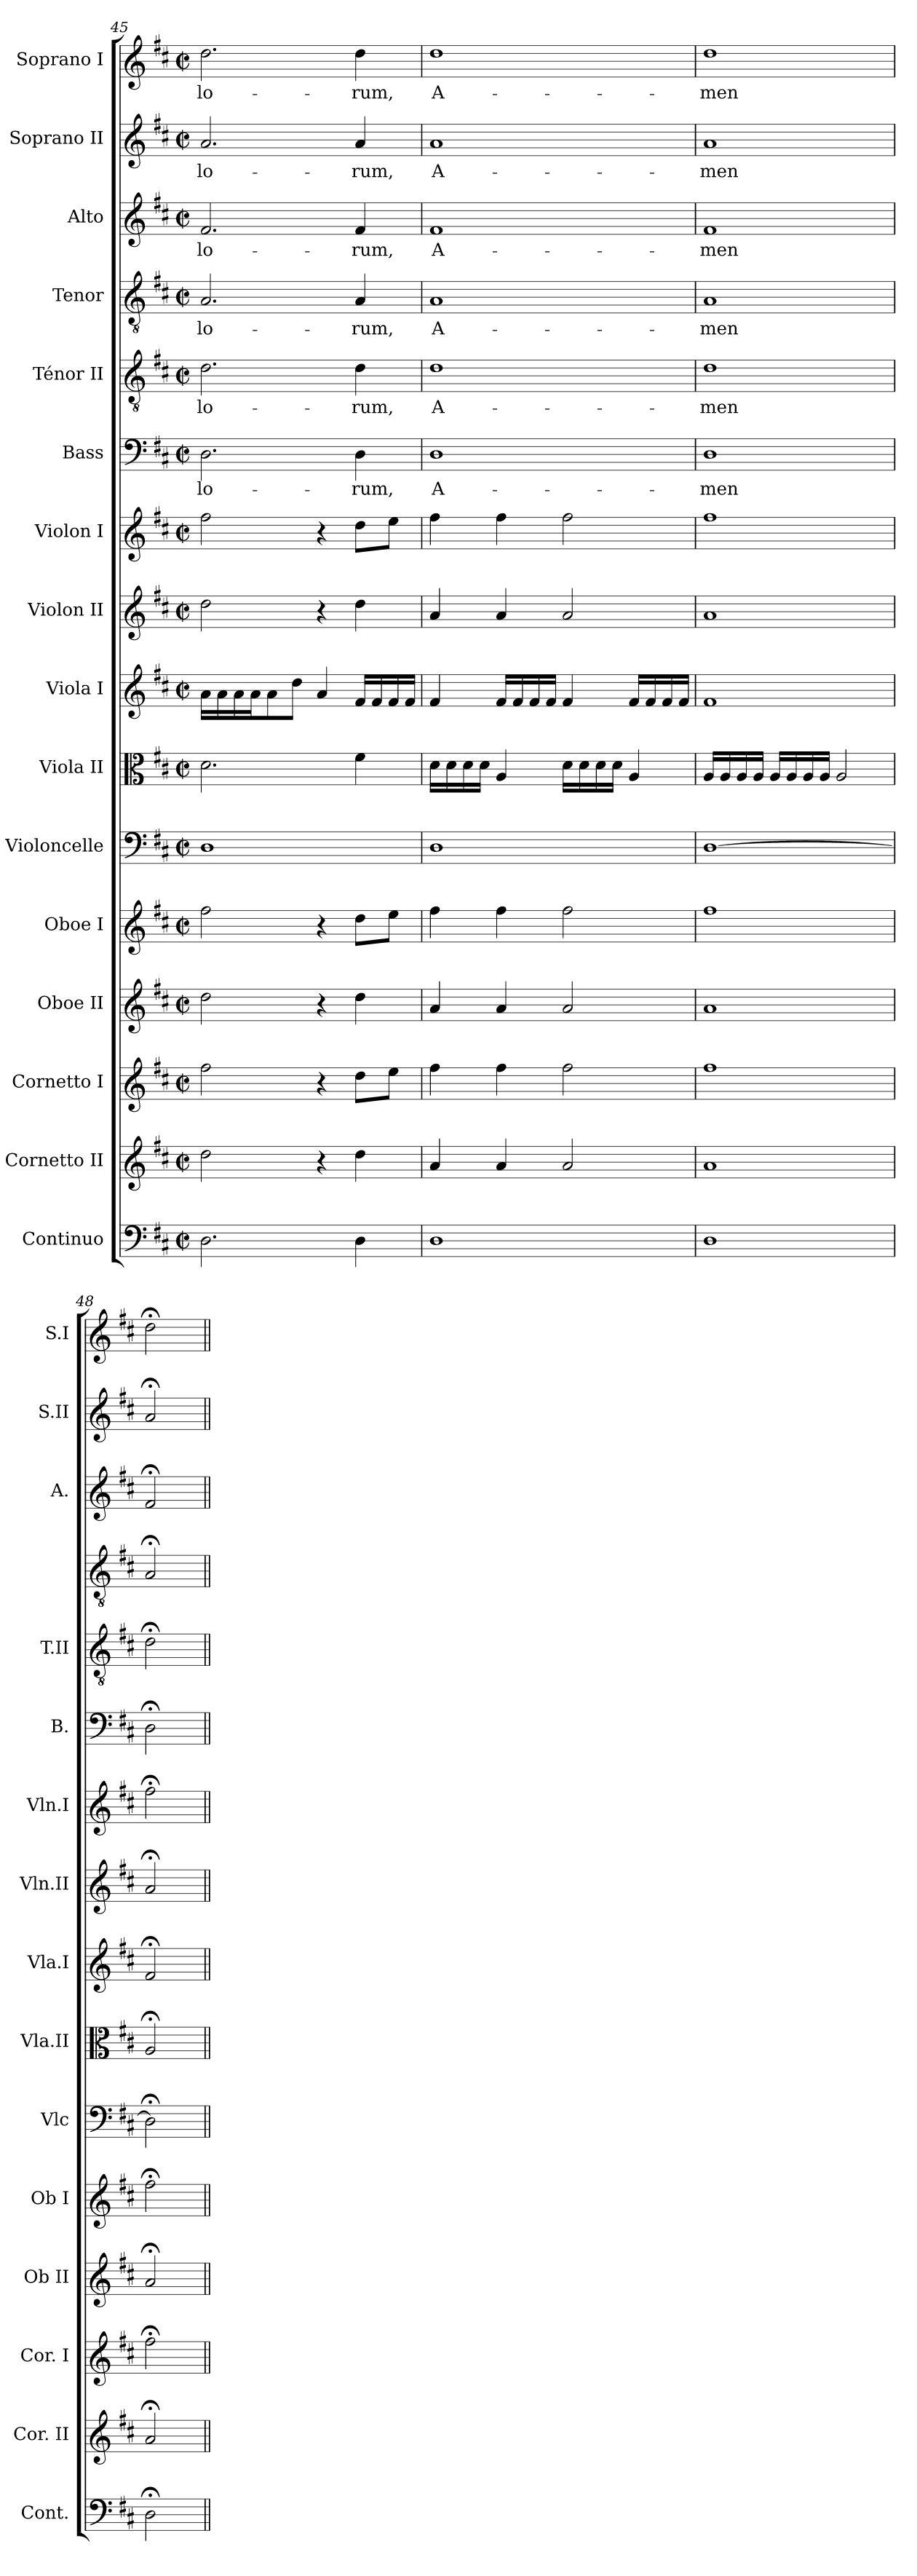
**kern	**kern	**kern	**kern	**kern	**kern	**kern	**kern	**kern	**kern	**kern	**text	**kern	**text	**kern	**text	**kern	**text	**kern	**text	**kern	**text
*part16	*part15	*part14	*part13	*part12	*part11	*part10	*part9	*part8	*part7	*part6	*part6	*part5	*part5	*part4	*part4	*part3	*part3	*part2	*part2	*part1	*part1
*staff16	*staff15	*staff14	*staff13	*staff12	*staff11	*staff10	*staff9	*staff8	*staff7	*staff6	*staff6	*staff5	*staff5	*staff4	*staff4	*staff3	*staff3	*staff2	*staff2	*staff1	*staff1
*I"Continuo	*I"Cornetto II	*I"Cornetto I	*I"Oboe II	*I"Oboe I	*I"Violoncelle	*I"Viola II	*I"Viola I	*I"Violon II	*I"Violon I	*I"Bass	*	*I"Ténor II	*	*I"Tenor	*	*I"Alto	*	*I"Soprano II	*	*I"Soprano I	*
*I'Cont.	*I'Cor. II	*I'Cor. I	*I'Ob II	*I'Ob I	*I'Vlc	*I'Vla.II	*I'Vla.I	*I'Vln.II	*I'Vln.I	*I'B.	*	*I'T.II	*	*	*	*I'A.	*	*I'S.II	*	*I'S.I	*
*clefF4	*clefG2	*clefG2	*clefG2	*clefG2	*clefF4	*clefC3	*clefG2	*clefG2	*clefG2	*clefF4	*	*clefGv2	*	*clefGv2	*	*clefG2	*	*clefG2	*	*clefG2	*
*k[f#c#]	*k[f#c#]	*k[f#c#]	*k[f#c#]	*k[f#c#]	*k[f#c#]	*k[f#c#]	*k[f#c#]	*k[f#c#]	*k[f#c#]	*k[f#c#]	*	*k[f#c#]	*	*k[f#c#]	*	*k[f#c#]	*	*k[f#c#]	*	*k[f#c#]	*
*M2/2	*M2/2	*M2/2	*M2/2	*M2/2	*M2/2	*M2/2	*M2/2	*M2/2	*M2/2	*M2/2	*	*M2/2	*	*M2/2	*	*M2/2	*	*M2/2	*	*M2/2	*
*met(c|)	*met(c|)	*met(c|)	*met(c|)	*met(c|)	*met(c|)	*met(c|)	*met(c|)	*met(c|)	*met(c|)	*met(c|)	*	*met(c|)	*	*met(c|)	*	*met(c|)	*	*met(c|)	*	*met(c|)	*
=45	=45	=45	=45	=45	=45	=45	=45	=45	=45	=45	=45	=45	=45	=45	=45	=45	=45	=45	=45	=45	=45
!	!	!	!	!	!	!	!	!	!	!	!LO:LY:b	!	!LO:LY:b	!	!LO:LY:b	!	!LO:LY:b	!	!LO:LY:b	!	!LO:LY:b
2.D\	2dd\	2ff#\	2dd\	2ff#\	1D	2.d\	16a\LL	2dd\	2ff#\	2.D\	-lo-	2.d\	-lo-	2.A/	-lo-	2.f#/	-lo-	2.a/	-lo-	2.dd\	-lo-
.	.	.	.	.	.	.	16a\	.	.	.	.	.	.	.	.	.	.	.	.	.	.
.	.	.	.	.	.	.	16a\	.	.	.	.	.	.	.	.	.	.	.	.	.	.
.	.	.	.	.	.	.	16a\J	.	.	.	.	.	.	.	.	.	.	.	.	.	.
.	.	.	.	.	.	.	8a\	.	.	.	.	.	.	.	.	.	.	.	.	.	.
.	.	.	.	.	.	.	8dd\J	.	.	.	.	.	.	.	.	.	.	.	.	.	.
.	4r	4r	4r	4r	.	.	4a/	4r	4r	.	.	.	.	.	.	.	.	.	.	.	.
!	!	!	!	!	!	!	!	!	!	!	!LO:LY:b	!	!LO:LY:b	!	!LO:LY:b	!	!LO:LY:b	!	!LO:LY:b	!	!LO:LY:b
4D\	4dd\	8dd\L	4dd\	8dd\L	.	4f#\	16f#/LL	4dd\	8dd\L	4D\	-rum,	4d\	-rum,	4A/	-rum,	4f#/	-rum,	4a/	-rum,	4dd\	-rum,
.	.	.	.	.	.	.	16f#/	.	.	.	.	.	.	.	.	.	.	.	.	.	.
.	.	8ee\J	.	8ee\J	.	.	16f#/	.	8ee\J	.	.	.	.	.	.	.	.	.	.	.	.
.	.	.	.	.	.	.	16f#/JJ	.	.	.	.	.	.	.	.	.	.	.	.	.	.
=46	=46	=46	=46	=46	=46	=46	=46	=46	=46	=46	=46	=46	=46	=46	=46	=46	=46	=46	=46	=46	=46
!	!	!	!	!	!	!	!	!	!	!	!LO:LY:b	!	!LO:LY:b	!	!LO:LY:b	!	!LO:LY:b	!	!LO:LY:b	!	!LO:LY:b
1D	4a/	4ff#\	4a/	4ff#\	1D	16d\LL	4f#/	4a/	4ff#\	1D	A-	1d	A-	1A	A-	1f#	A-	1a	A-	1dd	A-
.	.	.	.	.	.	16d\	.	.	.	.	.	.	.	.	.	.	.	.	.	.	.
.	.	.	.	.	.	16d\	.	.	.	.	.	.	.	.	.	.	.	.	.	.	.
.	.	.	.	.	.	16d\JJ	.	.	.	.	.	.	.	.	.	.	.	.	.	.	.
.	4a/	4ff#\	4a/	4ff#\	.	4A/	16f#/LL	4a/	4ff#\	.	.	.	.	.	.	.	.	.	.	.	.
.	.	.	.	.	.	.	16f#/	.	.	.	.	.	.	.	.	.	.	.	.	.	.
.	.	.	.	.	.	.	16f#/	.	.	.	.	.	.	.	.	.	.	.	.	.	.
.	.	.	.	.	.	.	16f#/JJ	.	.	.	.	.	.	.	.	.	.	.	.	.	.
.	2a/	2ff#\	2a/	2ff#\	.	16d\LL	4f#/	2a/	2ff#\	.	.	.	.	.	.	.	.	.	.	.	.
.	.	.	.	.	.	16d\	.	.	.	.	.	.	.	.	.	.	.	.	.	.	.
.	.	.	.	.	.	16d\	.	.	.	.	.	.	.	.	.	.	.	.	.	.	.
.	.	.	.	.	.	16d\JJ	.	.	.	.	.	.	.	.	.	.	.	.	.	.	.
.	.	.	.	.	.	4A/	16f#/LL	.	.	.	.	.	.	.	.	.	.	.	.	.	.
.	.	.	.	.	.	.	16f#/	.	.	.	.	.	.	.	.	.	.	.	.	.	.
.	.	.	.	.	.	.	16f#/	.	.	.	.	.	.	.	.	.	.	.	.	.	.
.	.	.	.	.	.	.	16f#/JJ	.	.	.	.	.	.	.	.	.	.	.	.	.	.
=47	=47	=47	=47	=47	=47	=47	=47	=47	=47	=47	=47	=47	=47	=47	=47	=47	=47	=47	=47	=47	=47
!	!	!	!	!	!	!	!	!	!	!	!LO:LY:b	!	!LO:LY:b	!	!LO:LY:b	!	!LO:LY:b	!	!LO:LY:b	!	!LO:LY:b
1D	1a	1ff#	1a	1ff#	[1D	16A/LL	1f#	1a	1ff#	1D	-men	1d	-men	1A	-men	1f#	-men	1a	-men	1dd	-men
.	.	.	.	.	.	16A/	.	.	.	.	.	.	.	.	.	.	.	.	.	.	.
.	.	.	.	.	.	16A/	.	.	.	.	.	.	.	.	.	.	.	.	.	.	.
.	.	.	.	.	.	16A/JJ	.	.	.	.	.	.	.	.	.	.	.	.	.	.	.
.	.	.	.	.	.	16A/LL	.	.	.	.	.	.	.	.	.	.	.	.	.	.	.
.	.	.	.	.	.	16A/	.	.	.	.	.	.	.	.	.	.	.	.	.	.	.
.	.	.	.	.	.	16A/	.	.	.	.	.	.	.	.	.	.	.	.	.	.	.
.	.	.	.	.	.	16A/JJ	.	.	.	.	.	.	.	.	.	.	.	.	.	.	.
.	.	.	.	.	.	2A/	.	.	.	.	.	.	.	.	.	.	.	.	.	.	.
=48	=48	=48	=48	=48	=48	=48	=48	=48	=48	=48	=48	=48	=48	=48	=48	=48	=48	=48	=48	=48	=48
2D;<\	2a;</	2ff#;<\	2a;</	2ff#;<\	2D;<\]	2A;</	2f#;</	2a;</	2ff#;<\	2D;<\	.	2d;<\	.	2A;</	.	2f#;</	.	2a;</	.	2dd;<\	.
=||	=||	=||	=||	=||	=||	=||	=||	=||	=||	=||	=||	=||	=||	=||	=||	=||	=||	=||	=||	=||	=||
*-	*-	*-	*-	*-	*-	*-	*-	*-	*-	*-	*-	*-	*-	*-	*-	*-	*-	*-	*-	*-	*-
